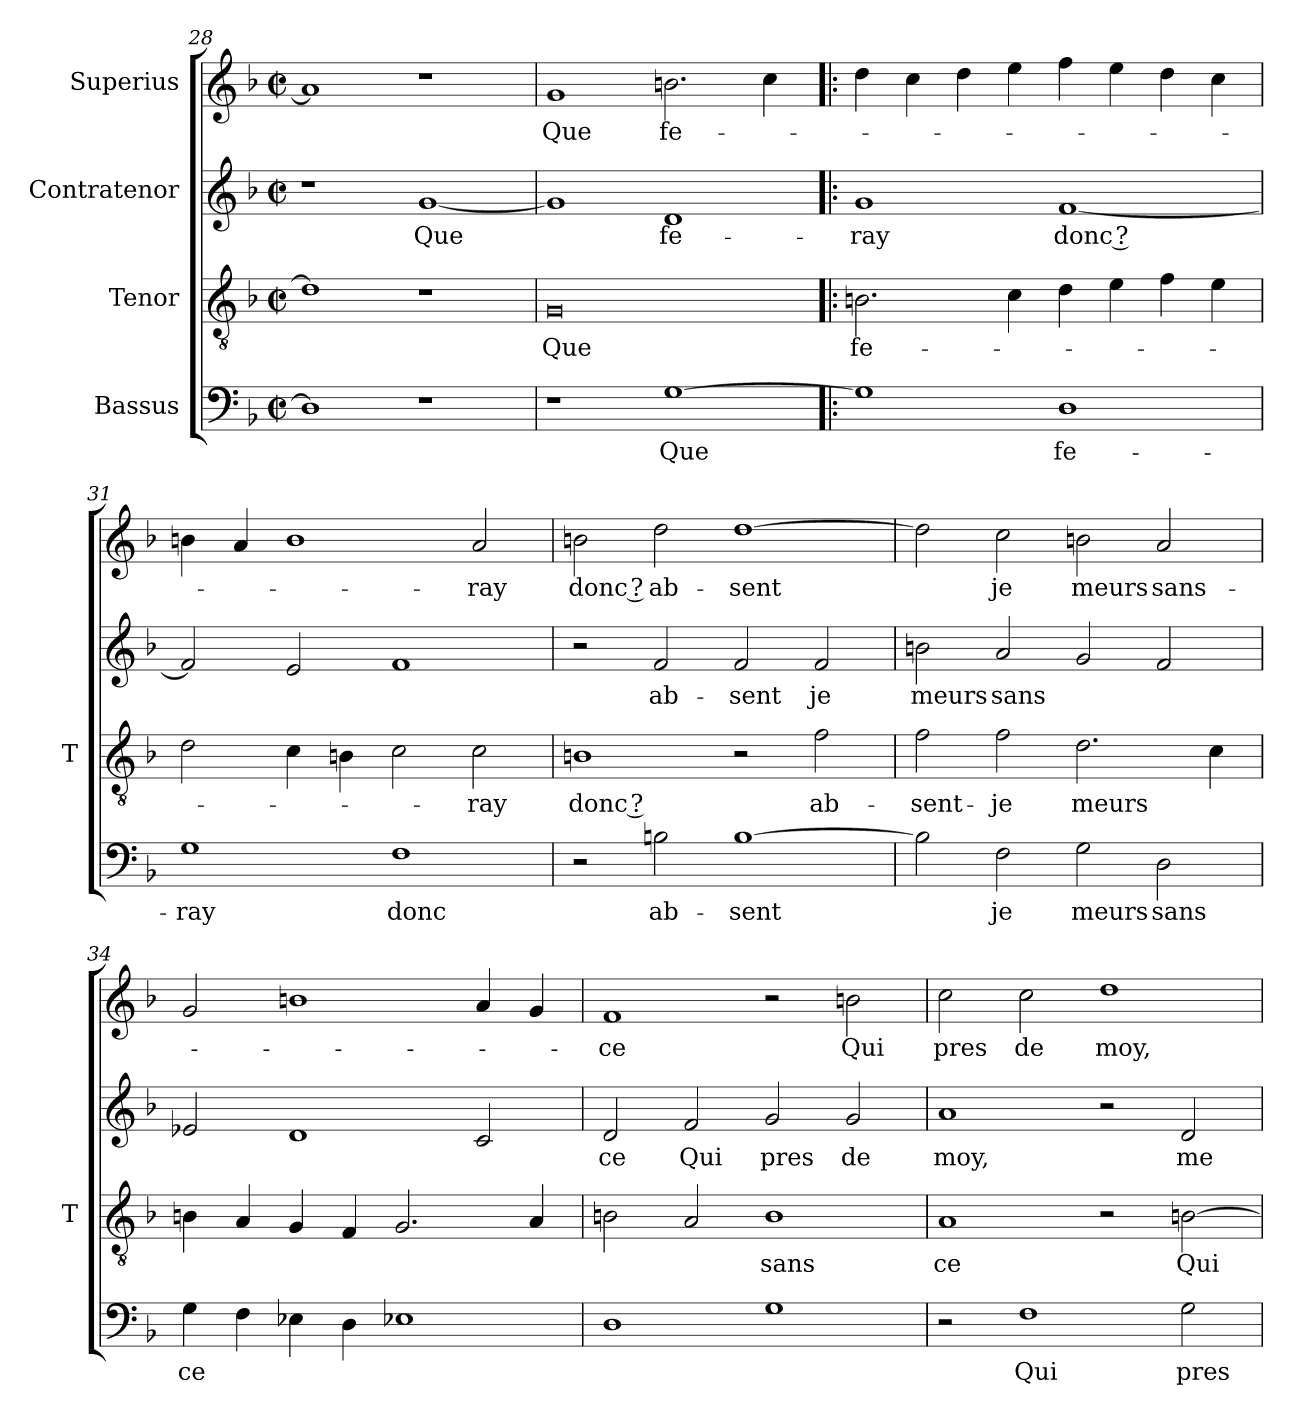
**kern	**text	**kern	**text	**kern	**text	**kern	**text
*part4	*part4	*part3	*part3	*part2	*part2	*part1	*part1
*staff4	*staff4	*staff3	*staff3	*staff2	*staff2	*staff1	*staff1
*I"Bassus	*	*I"Tenor	*	*I"Contratenor	*	*I"Superius	*
*	*	*I'T	*	*	*	*	*
*clefF4	*	*clefGv2	*	*clefG2	*	*clefG2	*
*k[b-]	*	*k[b-]	*	*k[b-]	*	*k[b-]	*
*F:	*	*F:	*	*F:	*	*F:	*
*M2/2	*	*M2/2	*	*M2/2	*	*M2/2	*
*met(c|)	*	*met(c|)	*	*met(c|)	*	*met(c|)	*
=28	=28	=28	=28	=28	=28	=28	=28
1D]	.	1d]	.	1r	.	1a]	.
1r	.	1r	.	[1g	-Que	1r	.
!!LO:PB:g=z
=29	=29	=29	=29	=29	=29	=29	=29
1r	.	0G	-Que	1g]	.	1g	-Que
[1G	-Que	.	.	1d	fe-	2.b	fe-
.	.	.	.	.	.	4cc	.
=30!|:	=30!|:	=30!|:	=30!|:	=30!|:	=30!|:	=30!|:	=30!|:
1G]	.	2.B	fe-	1g	-ray	4dd	.
.	.	.	.	.	.	4cc	.
.	.	.	.	.	.	4dd	.
.	.	4c	.	.	.	4ee	.
1D	fe-	4d	.	[1f	-donc ?	4ff	.
.	.	4e	.	.	.	4ee	.
.	.	4f	.	.	.	4dd	.
.	.	4e	.	.	.	4cc	.
=31	=31	=31	=31	=31	=31	=31	=31
1G	-ray	2d	.	2f]	.	4b	.
.	.	.	.	.	.	4a	.
.	.	4c	.	2e	.	1b	.
.	.	4B	.	.	.	.	.
1F	-donc	2c	.	1f	.	.	.
.	.	2c	-ray	.	.	2a	-ray
=32	=32	=32	=32	=32	=32	=32	=32
2r	.	1B	-donc ?	2r	.	2b	-donc ?
2B	ab-	.	.	2f	ab-	2dd	ab-
[1B	-sent	2r	.	2f	-sent	[1dd	-sent
.	.	2f	ab-	2f	-je	.	.
!!LO:LB:g=z
=33	=33	=33	=33	=33	=33	=33	=33
2B]	.	2f	sent-	2b	-meurs	2dd]	.
2F	-je	2f	-je	2a	-sans	2cc	-je
2G	-meurs	2.d	-meurs	2g	.	2b	-meurs
2D	-sans	.	.	2f	.	2a	sans-
.	.	4c	.	.	.	.	.
=34	=34	=34	=34	=34	=34	=34	=34
4G	-ce	4B	.	2e-X	.	2g	.
4F	.	4A	.	.	.	.	.
4E-X	.	4G	.	1d	.	1b	.
4D	.	4F	.	.	.	.	.
1E-X	.	2.G	.	.	.	.	.
.	.	.	.	2c	.	4a	.
.	.	4A	.	.	.	4g	.
=35	=35	=35	=35	=35	=35	=35	=35
1D	.	2B	.	2d	-ce	1f	-ce
.	.	2A	.	2f	-Qui	.	.
1G	.	1B	-sans	2g	-pres	2r	.
.	.	.	.	2g	-de	2b	-Qui
=36	=36	=36	=36	=36	=36	=36	=36
2r	.	1A	-ce	1a	-moy,	2cc	-pres
1F	-Qui	.	.	.	.	2cc	-de
.	.	2r	.	2r	.	1dd	-moy,
2G	-pres	[2B	-Qui	2d	-me	.	.
=	=	=	=	=	=	=	=
*-	*-	*-	*-	*-	*-	*-	*-
